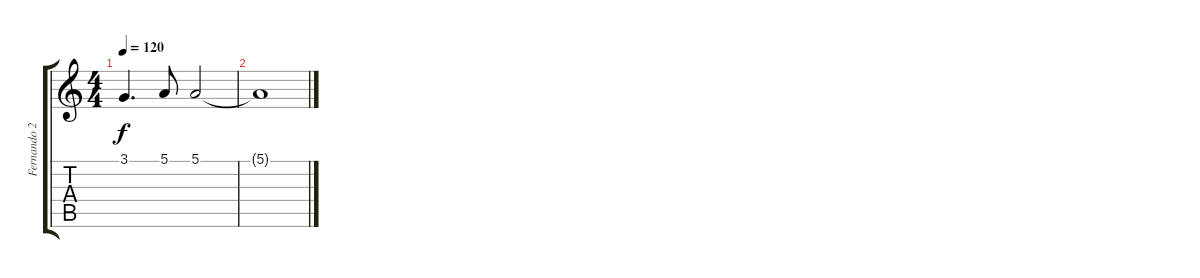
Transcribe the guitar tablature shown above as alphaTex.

\track ("Fernando 2" "Fernando 2") {instrument stringensemble1}
\staff {score tabs}
\tuning (E4 B3 G3 D3 A2 E2) {hide}
\ts (4 4)
\tempo 120
\clef g2
\ks c
3.1.4{d dy f} 5.1.8 5.1.2 |
5.1{t}.1
